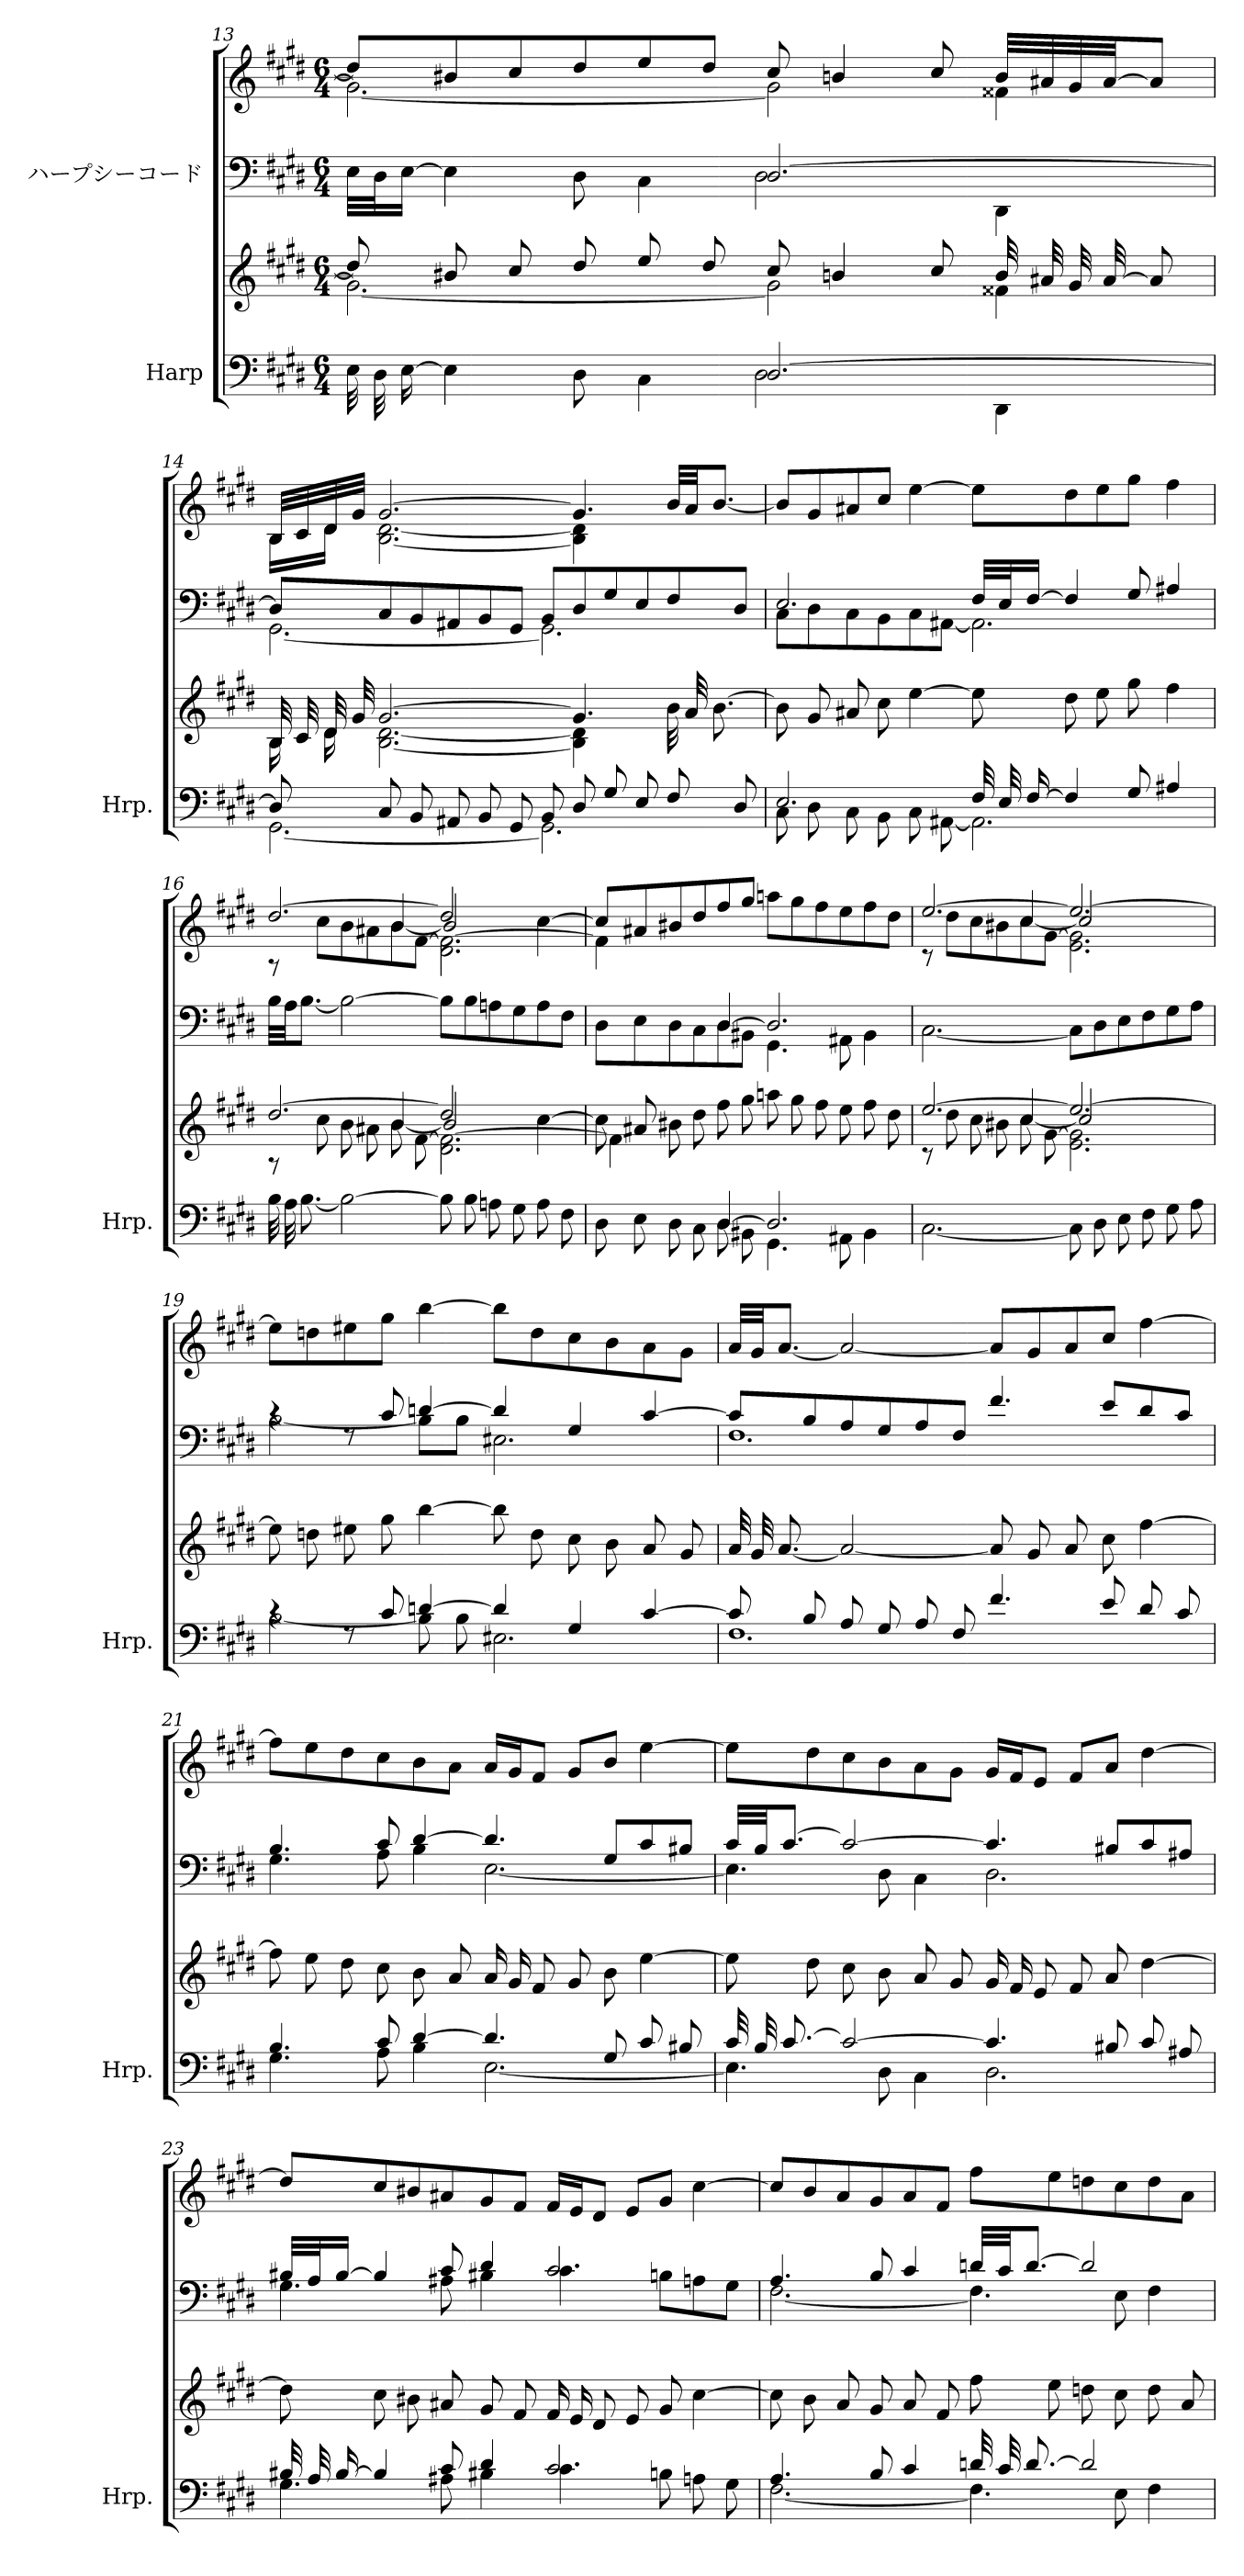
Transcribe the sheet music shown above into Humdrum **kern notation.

**kern	**kern	**kern	**kern
*part2	*part2	*part1	*part1
*staff4	*staff3	*staff2	*staff1
*I"Harp	*	*I"ハープシーコード	*
*I'Hrp.	*	*	*
*clefF4	*clefG2	*clefF4	*clefG2
*k[f#c#g#d#]	*k[f#c#g#d#]	*k[f#c#g#d#]	*k[f#c#g#d#]
*M6/4	*M6/4	*M6/4	*M6/4
=13	=13	=13	=13
*^	*^	*^	*^
2.ryy	32E\	8dd#/]	2.g#\_	2.ryy	32E\LLL	8dd#/L]	2.g#\_
.	32D#\	.	.	.	32D#\J	.	.
.	[16E\	.	.	.	[16E\JJ	.	.
.	4E\]	8b#X/	.	.	4E\]	8b#X/	.
.	.	8cc#/	.	.	.	8cc#/	.
.	8D#\	8dd#/	.	.	8D#\	8dd#/	.
.	4C#\	8ee/	.	.	4C#\	8ee/	.
.	.	8dd#/	.	.	.	8dd#/J	.
[2.D#/	2D#\	8cc#/	2g#\]	[2.D#/	2D#\	8cc#/	2g#\]
.	.	4bn/	.	.	.	4bn/	.
.	.	8cc#/	.	.	.	8cc#/	.
.	4DD#\	32b/	4f##X\	.	4DD#\	32b/LLL	4f##X\
.	.	32a#X/	.	.	.	32a#X/	.
.	.	32g#/	.	.	.	32g#/	.
.	.	[32a#/	.	.	.	[32a#/JJ	.
.	.	8a#/]	.	.	.	8a#/J]	.
!!LO:LB:g=z	!!
=14	=14	=14	=14	=14	=14	=14	=14
8D#/]	[2.GG#\	32B/	16B\	8D#/L]	[2.GG#\	32B/LLL	16B\LL
.	.	32c#/	.	.	.	32c#/	.
.	.	32d#/	16d#\	.	.	32d#/	16d#\JJ
.	.	32g#/	.	.	.	32g#/JJJ	.
8C#/	.	[2.g#/	[2.B\ [2.d#\	8C#/	.	[2.g#/	[2.B\ [2.d#\
8BB/	.	.	.	8BB/	.	.	.
8AA#X/	.	.	.	8AA#X/	.	.	.
8BB/	.	.	.	8BB/	.	.	.
8GG#/	.	.	.	8GG#/J	.	.	.
8BB/	2.GG#\]	.	.	8BB/L	2.GG#\]	.	.
8D#/	.	4.g#/]	4B\] 4d#\]	8D#/	.	4.g#/]	4B\] 4d#\]
8G#/	.	.	.	8G#/	.	.	.
8E/	.	.	4.ryy	8E/	.	.	4.ryy
8F#/	.	32b\	.	8F#/	.	32b/LLL	.
.	.	32a/	.	.	.	32a/JJ	.
.	.	[8.b\	.	.	.	[8.b/J	.
8D#/	.	.	.	8D#/J	.	.	.
*	*	*v	*v	*	*	*v	*v
=15	=15	=15	=15	=15	=15
2.E/	8C#\	8b\]	2.E/	8C#\L	8b/L]
.	8D#\	8g#/	.	8D#\	8g#/
.	8C#\	8a#X/	.	8C#\	8a#X/
.	8BB\	8cc#\	.	8BB\	8cc#/J
.	8C#\	[4ee\	.	8C#\	[4ee\
.	[8AA#X\	.	.	[8AA#X\J	.
32F#/	2.AA#\]	8ee\]	32F#/LLL	2.AA#\]	8ee\L]
32E/	.	.	32E/J	.	.
[16F#/	.	.	[16F#/JJ	.	.
4F#/]	.	8dd#\	4F#/]	.	8dd#\
.	.	8ee\	.	.	8ee\
8G#/	.	8gg#\	8G#/	.	8gg#\J
4A#X/	.	4ff#\	4A#X/	.	4ff#\
!!LO:PB:g=z
=16	=16	=16	=16	=16	=16
*	*	*^	*	*	*^
*	*	*	*^	*	*	*	*^
8rb	32B\	[2.dd#/	2ryy	8ryy	8rb	32B\LLL	[2.dd#/	2ryy	8ryy
.	32A\	.	.	.	.	32A\JJ	.	.	.
.	[8.B\	.	.	.	.	[8.B\J	.	.	.
1ryy	.	.	.	8cc#\	1ryy	.	.	.	8cc#\L
.	2B\_	.	.	8b\	.	2B\_	.	.	8b\
.	.	.	.	8a#X\	.	.	.	.	8a#X\
.	.	.	[4b/	8b\	.	.	.	[4b/	8b\
.	.	.	.	[8f#\	.	.	.	.	[8f#\J
.	8B\]	2dd#/]	2b/]	2.d#\ 2.f#\_	.	8B\L]	2dd#/]	2b/]	2.d#\ 2.f#\_
.	8B\	.	.	.	.	8B\	.	.	.
.	8An\	.	.	.	.	8An\	.	.	.
4.ryy	8G#\	.	.	.	4.ryy	8G#\	.	.	.
.	8A\	[4cc#\	4ryy	.	.	8A\	[4cc#\	4ryy	.
.	8F#\	.	.	.	.	8F#\J	.	.	.
*	*	*	*v	*v	*	*	*	*v	*v
=17	=17	=17	=17	=17	=17	=17	=17
4ryy	8D#\	8cc#\]	4f#\]	4ryy	8D#\L	8cc#/L]	4f#\]
.	8E\	8a#X/	.	.	8E\	8a#X/	.
4rFyy	8D#\	8b#X\	1ryy	4rFyy	8D#\	8b#X/	1ryy
.	8C#\	8dd#\	.	.	8C#\	8dd#/	.
[4D#/	8D#\	8ff#\	.	[4D#/	8D#\	8ff#/	.
.	8BB#X\	8gg#\	.	.	8BB#X\J	8gg#/J	.
2.D#/]	4.GG#\	8aan\	.	2.D#/]	4.GG#\	8aan\L	.
.	.	8gg#\	.	.	.	8gg#\	.
.	.	8ff#\	.	.	.	8ff#\	.
.	8AA#X\	8ee\	.	.	8AA#X\	8ee\	.
.	4BB#\	8ff#\	4ryy	.	4BB#\	8ff#\	4ryy
.	.	8dd#\	.	.	.	8dd#\J	.
=18	=18	=18	=18	=18	=18	=18	=18
*	*	*	*^	*	*	*	*^
8rdd	[2.C#\	[2.ee/	2ryy	8ryy	8rdd	[2.C#\	[2.ee/	2ryy	8ryy
1ryy	.	.	.	8dd#\	1ryy	.	.	.	8dd#\L
.	.	.	.	8cc#\	.	.	.	.	8cc#\
.	.	.	.	8b#X\	.	.	.	.	8b#X\
.	.	.	[4cc#/	8cc#\	.	.	.	[4cc#/	8cc#\
.	.	.	.	[8g#\	.	.	.	.	[8g#\J
.	8C#\]	2.ee/_	2cc#/]	2.e\ 2.g#\]	.	8C#\L]	2.ee/_	2cc#/]	2.e\ 2.g#\]
.	8D#\	.	.	.	.	8D#\	.	.	.
.	8E\	.	.	.	.	8E\	.	.	.
4.ryy	8F#\	.	.	.	4.ryy	8F#\	.	.	.
.	8G#\	.	4ryy	.	.	8G#\	.	4ryy	.
.	8A\	.	.	.	.	8A\J	.	.	.
*	*	*v	*v	*v	*	*	*v	*v	*v
!!LO:LB:g=z
=19	=19	=19	=19	=19	=19
4rc	[2B\	8ee\]	4rc	[2B\	8ee\L]
.	.	8ddn\	.	.	8ddn\
8rF	.	8ee#X\	8rF	.	8ee#X\
8c#/	.	8gg#\	8c#/	.	8gg#\J
[4dn/	8B\]	[4bb\	[4dn/	8B\L]	[4bb\
.	8B\	.	.	8B\J	.
4d/]	2.E#X\	8bb\]	4d/]	2.E#X\	8bb\L]
.	.	8dd\	.	.	8dd\
4G#/	.	8cc#\	4G#/	.	8cc#\
.	.	8b\	.	.	8b\
[4c#/	.	8a/	[4c#/	.	8a\
.	.	8g#/	.	.	8g#\J
=20	=20	=20	=20	=20	=20
8c#/]	1.F#	32a/	8c#/L]	1.F#	32a/LLL
.	.	32g#/	.	.	32g#/JJ
.	.	[8.a/	.	.	[8.a/J
8B/	.	.	8B/	.	.
8A/	.	2a/_	8A/	.	2a/_
8G#/	.	.	8G#/	.	.
8A/	.	.	8A/	.	.
8F#/	.	.	8F#/J	.	.
4.f#/	.	8a/]	4.f#/	.	8a/L]
.	.	8g#/	.	.	8g#/
.	.	8a/	.	.	8a/
8e/	.	8cc#\	8e/L	.	8cc#/J
8d#/	.	[4ff#\	8d#/	.	[4ff#\
8c#/	.	.	8c#/J	.	.
=21	=21	=21	=21	=21	=21
4.B/	4.G#\	8ff#\]	4.B/	4.G#\	8ff#\L]
.	.	8ee\	.	.	8ee\
.	.	8dd#\	.	.	8dd#\
8c#/	8A\	8cc#\	8c#/	8A\	8cc#\
[4d#/	4B\	8b\	[4d#/	4B\	8b\
.	.	8a/	.	.	8a\J
4.d#/]	[2.E\	16a/	4.d#/]	[2.E\	16a/LL
.	.	16g#/	.	.	16g#/J
.	.	8f#/	.	.	8f#/J
.	.	8g#/	.	.	8g#/L
8G#/	.	8b\	8G#/L	.	8b/J
8c#/	.	[4ee\	8c#/	.	[4ee\
8B#X/	.	.	8B#X/J	.	.
!!LO:LB:g=z
=22	=22	=22	=22	=22	=22
32c#/	4.E\]	8ee\]	32c#/LLL	4.E\]	8ee\L]
32B/	.	.	32B/JJ	.	.
[8.c#/	.	.	[8.c#/J	.	.
.	.	8dd#\	.	.	8dd#\
2c#/_	.	8cc#\	2c#/_	.	8cc#\
.	8D#\	8b\	.	8D#\	8b\
.	4C#\	8a/	.	4C#\	8a\
.	.	8g#/	.	.	8g#\J
4.c#/]	2.D#\	16g#/	4.c#/]	2.D#\	16g#/LL
.	.	16f#/	.	.	16f#/J
.	.	8e/	.	.	8e/J
.	.	8f#/	.	.	8f#/L
8B#X/	.	8a/	8B#X/L	.	8a/J
8c#/	.	[4dd#\	8c#/	.	[4dd#\
8A#X/	.	.	8A#X/J	.	.
=23	=23	=23	=23	=23	=23
32B#X/	4.G#\	8dd#\]	32B#X/LLL	4.G#\	8dd#/L]
32A/	.	.	32A/J	.	.
[16B#/	.	.	[16B#/JJ	.	.
4B#/]	.	8cc#\	4B#/]	.	8cc#/
.	.	8b#X\	.	.	8b#X/
8c#/	8A#X\	8a#X/	8c#/	8A#X\	8a#X/
4d#/	4B#X\	8g#/	4d#/	4B#X\	8g#/
.	.	8f#/	.	.	8f#/J
2.c#/	4.c#\	16f#/	2.c#/	4.c#\	16f#/LL
.	.	16e/	.	.	16e/J
.	.	8d#/	.	.	8d#/J
.	.	8e/	.	.	8e/L
.	8Bn\	8g#/	.	8Bn\L	8g#/J
.	8An\	[4cc#\	.	8An\	[4cc#\
.	8G#\	.	.	8G#\J	.
!!LO:LB:g=z
=24	=24	=24	=24	=24	=24
4.A/	[2.F#\	8cc#\]	4.A/	[2.F#\	8cc#/L]
.	.	8b\	.	.	8b/
.	.	8a/	.	.	8a/
8B/	.	8g#/	8B/	.	8g#/
4c#/	.	8a/	4c#/	.	8a/
.	.	8f#/	.	.	8f#/J
32dn/	4.F#\]	8ff#\	32dn/LLL	4.F#\]	8ff#\L
32c#/	.	.	32c#/JJ	.	.
[8.d/	.	.	[8.d/J	.	.
.	.	8ee\	.	.	8ee\
2d/]	.	8ddn\	2d/]	.	8ddn\
.	8E\	8cc#\	.	8E\	8cc#\
.	4F#\	8dd\	.	4F#\	8dd\
.	.	8a/	.	.	8a\J
*v	*v	*	*v	*v	*
=	=	=	=
*-	*-	*-	*-
